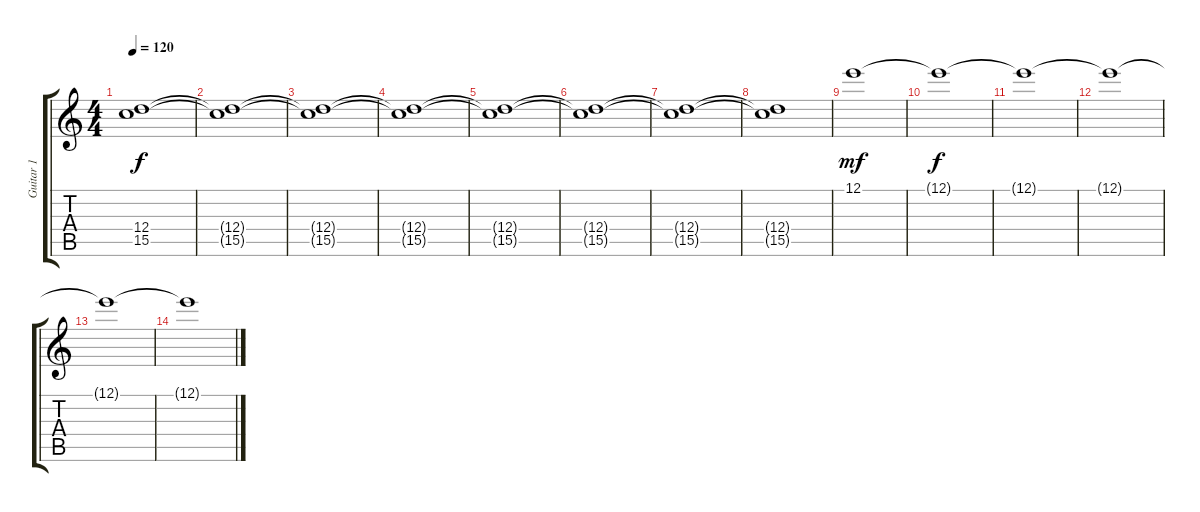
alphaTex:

\track ("Guitar 1" "Guitar 1") {instrument overdrivenguitar}
\staff {score tabs}
\tuning (E4 B3 G3 D3 A2 E2) {hide}
\ts (4 4)
\tempo 120
\clef g2
\ks c
(12.4{t} 15.5{t}).1{dy f} |
(12.4{t} 15.5{t}).1 |
(12.4{t} 15.5{t}).1 |
(12.4{t} 15.5{t}).1 |
(12.4{t} 15.5{t}).1 |
(12.4{t} 15.5{t}).1 |
(12.4{t} 15.5{t}).1 |
(12.4{t} 15.5{t}).1 |
12.1.1{dy mf volume 11 balance 11 instrument overdrivenguitar} |
12.1{t}.1{dy f volume 2} |
12.1{t}.1 |
12.1{t}.1 |
12.1{t}.1 |
12.1{t}.1
